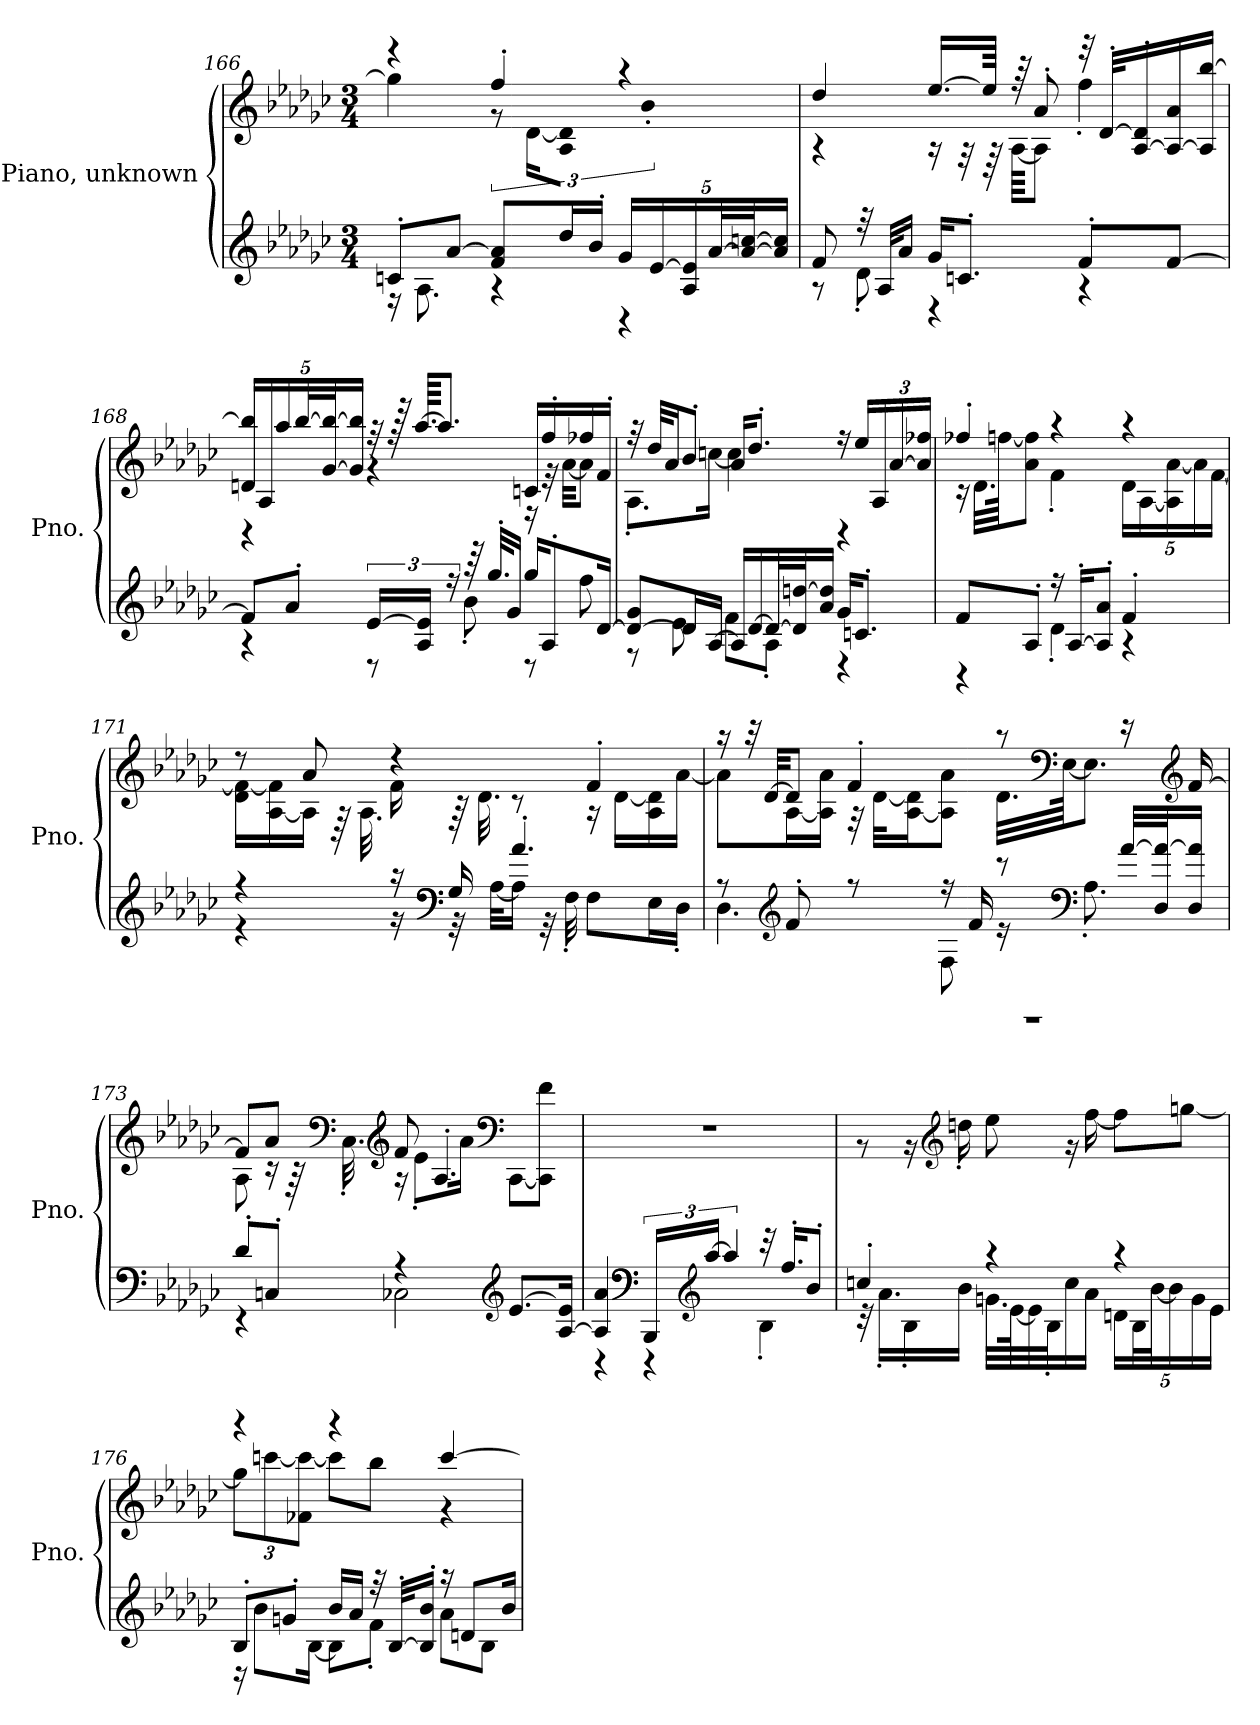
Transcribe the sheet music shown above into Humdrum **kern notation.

**kern	**kern
*part1	*part1
*staff2	*staff1
*I"Piano, unknown	*
*I'Pno.	*
*clefG2	*clefG2
*k[b-e-a-d-g-c-]	*k[b-e-a-d-g-c-]
*M3/4	*M3/4
=166	=166
*^	*^
8cn'/L	16r	4r	4gg-\]
.	8.A-\	.	.
[8a-/J	.	.	.
8f/ 8a-/]L	4r	4ff'/	12r
.	.	.	[24d-\KL
16dd-/L	.	.	8A-\ 8d-\]J
16b-'/JJ	.	.	.
*Xbrackettup	*	*	*
20g-/LL	4r	4r	4b-'\
[20e-/	.	.	.
20A-/ 20e-/]	.	.	.
[40a-/L	.	.	.
40a-/_ [40ccn/J	.	.	.
20a-/] 20cc/]JJ	.	.	.
!!LO:LB:g=z	!!
=167	=167	=167	=167
8f/	8r	4dd-/	4r
32r	8d-'\	.	.
32A-/KLL	.	.	.
16a-/JJ	.	.	.
16g-/KL	4r	[16.ee-/LL	16r
8.cn'/J	.	.	32r
.	.	64ee-/JJkk]	64r
.	.	64r	[64A-\KKKL
.	.	8a-'/	8A-\J]
8f'/L	4r	32r	4ff'\
.	.	[32d-'/KLL	.
.	.	[16A-/' 16d-/]'	.
[8f/J	.	16A-/_ 16a-/	.
.	.	16A-/] [16bb-/JJ	.
=168	=168	=168	=168
*	*	*Xbrackettup	*
8f/L]	4r	20dn/ 20bb-/]LL	4r
.	.	20A-/	.
.	.	20aa-/	.
8a-'/J	.	.	.
.	.	[40bb-/L	.
.	.	[40g-/ 40bb-/_J	.
.	.	20g-/] 20bb-/]JJ	.
*brackettup	*	*	*
[24e-/LL	8r	32r	4r
.	.	128r	.
.	.	[64.aa-/KKKL	.
24A-/ 24e-/]JJ	.	.	.
.	.	8.aa-/J]	.
24r	.	.	.
64r	8b-'\	.	.
32.gg-'/KLL	.	.	.
16g-/JJ	.	.	.
16gg-/KL	8r	16cn/LL	16r
8A-'/	.	16ff'/	32r
.	.	.	[32a-\KKL
.	8ff\	16ff-X/	8a-\J]
[16d-/Jk	.	16f'/JJ	.
!!LO:LB:g=z	!!
=169	=169	=169	=169
8d-/_ 8g-/L	8r	32r	8.A-'\L
.	.	32dd-/KLL	.
.	.	16a-/J	.
16d-/L]	8e-\	8b-'/J	.
[16A-/JJ	.	.	[16ccn\Jk
16A-/LL]	8f\L	16a-/KL	4cc\]
[16d-/	.	8.dd-'/J	.
32d-/L_	8A-'\J	.	.
32d-/] [32ddn/J	.	.	.
16a-/ 16dd/]JJ	.	.	.
16g-/KL	4r	16r	4r
8.cn'/J	.	16ee-/LL	.
.	.	24A-/	.
.	.	[24a-/	.
.	.	24a-/] 24ff-X/JJ	.
=170	=170	=170	=170
8f/L	4r	4ff-X'/	16r
.	.	.	32.d-\LLL
.	.	.	[64ffn\JJK
8A-'/J	.	.	8a-\ 8ff\]J
16r	4d-'\	4r	4f'\
[16A-'/KL	.	.	.
8A-/]' 8a-/'J	.	.	.
4f'/	4r	4r	20d-\LL
.	.	.	[20A-\
.	.	.	20A-\] [20a-\
.	.	.	20a-\]
.	.	.	[20f\JJ
!!LO:LB:g=z	!!
=171	=171	=171	=171
4r	4r	8r	16d-\ 16f\_LL
.	.	.	[16A-\ 16f\]
.	.	8a-/	16A-\JJ]
.	.	.	64r
.	.	.	32.A-\
16r	16r	4r	16f\
*clefF4	*	*	*
16G-/	32r	.	64r
.	.	.	32.d-\
.	[32A-\KLL	.	.
4.a-'/	16A-\JJ]	.	8r
.	32r	.	.
.	32F'\	.	.
.	8F\L	4f'/	16r
.	.	.	[16d-\LL
.	16E-\L	.	16A-\ 16d-\]
.	16D-'\JJ	.	[16a-\JJ
!!LO:LB:g=z	!!
=172	=172	=172	=172
8r	4.D-\	16r	8a-\L]
.	.	32r	.
.	.	[32d-/KKL	.
*clefG2	*	*	*
8f'/	.	8d-/J]	[16A-\L
.	.	.	16A-\] 16a-\JJ
8r	.	4f'/	32r
.	.	.	[32d-\KLL
.	.	.	[16A-\ 16d-\]J
16r	8F\	.	8A-\] 8a-\J
16f/	.	.	.
8r	16r	8r	32.d-\LLL
*	*	*clefF4	*
.	.	.	[64E-\JJK
*clefF4	*	*	*
.	8.A-'\	.	8.E-\J]
[32a-/LLL	.	16r	.
32D-/ 32a-/_J	.	.	.
*	*	*clefG2	*
16D-/ 16a-/]JJ	.	[16f/	.
!!LO:LB:g=z	!!
=173	=173	=173	=173
8d-'/L	4r	8f/L]	8A-\
8Cn'/J	.	8a-/J	16r
.	.	.	64r
*	*	*clefF4	*
.	.	.	32.C-'\
*	*	*clefG2	*
4r	2C-X\	8f/	16r
.	.	.	8e-'\L
.	.	4.A-'/	.
.	.	.	16a-\Jk
*clefG2	*	*clefF4	*
[8.e-/L	.	.	[8CC-\L
.	.	.	8CC-\] 8f\J
[16A-/ 16e-/]Jk	.	.	.
*	*	*v	*v
=174	=174	=174
4A-/] 4a-/	4r	2.r
*clefF4	*	*
24BBB-/LL	4r	.
*clefG2	*	*
[24aa-/JJ	.	.
6aa-/]	.	.
32r	4B-'\	.
16.ff'/KL	.	.
8b-'/J	.	.
!!LO:PB:g=z
=175	=175	=175
*	*	*^
4ccn'/	32r	2.r	8r
.	16.a-'\LL	.	.
.	16B-'\	.	16r
*	*	*clefG2	*
.	16b-\JJ	.	16ddn'\
4r	32.gn\LLL	.	8ee-\
.	[64e-\K	.	.
.	32e-\]	.	.
.	32B-'\J	.	.
.	16cc\	.	16r
.	16a-\JJ	.	[16ff\
*	*Xbrackettup	*	*
4r	20dn\LL	.	8ff\L]
.	40B-\L	.	.
.	[40b-\J	.	.
.	20b-\]	.	.
.	.	.	[8ggn\J
.	20g\	.	.
.	20e-\JJ	.	.
=176	=176	=176	=176
8B-'/L	16r	4r	12gg\L]
.	8b-\L	.	.
.	.	.	[12cccn\
8gn'/J	.	.	.
.	.	.	12f-X\ 12ccc\_J
.	[16B-\Jk	.	.
16b-/LL	8B-\L]	4r	8ccc\L]
16a-/JJ	.	.	.
32r	8f'\J	.	8bb-\J
[32B-'/KLL	.	.	.
16B-/]' 16b-/'JJ	.	.	.
16r	8a-\L	[4ccc/	4r
8dn/L	.	.	.
.	8B-\J	.	.
16b-/Jk	.	.	.
*v	*v	*	*
*	*v	*v
=	=
*-	*-
